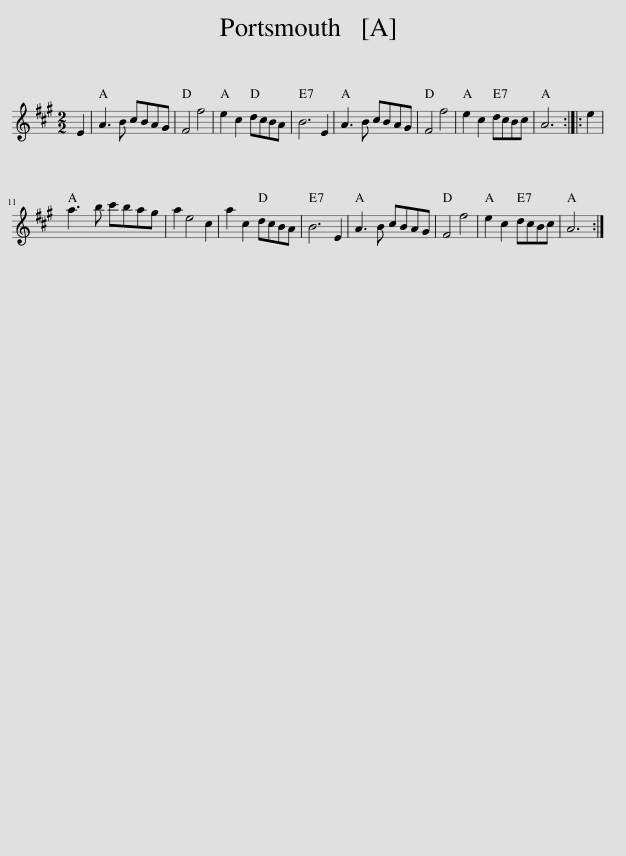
X:1
L:1/8
M:2/2
I:linebreak $
K:A
V:1 treble
V:1
 E2 | A3 B cBAG | F4 f4 | e2 c2 dcBA | B6 E2 | %5
 A3 B cBAG | F4 f4 | e2 c2 dcBc | A6 :: e2 |$ %10
 a3 b c'bag | a2 e4 c2 | a2 c2 dcBA | B6 E2 | A3 B cBAG | %15
 F4 f4 | e2 c2 dcBc | A6 :| %18
